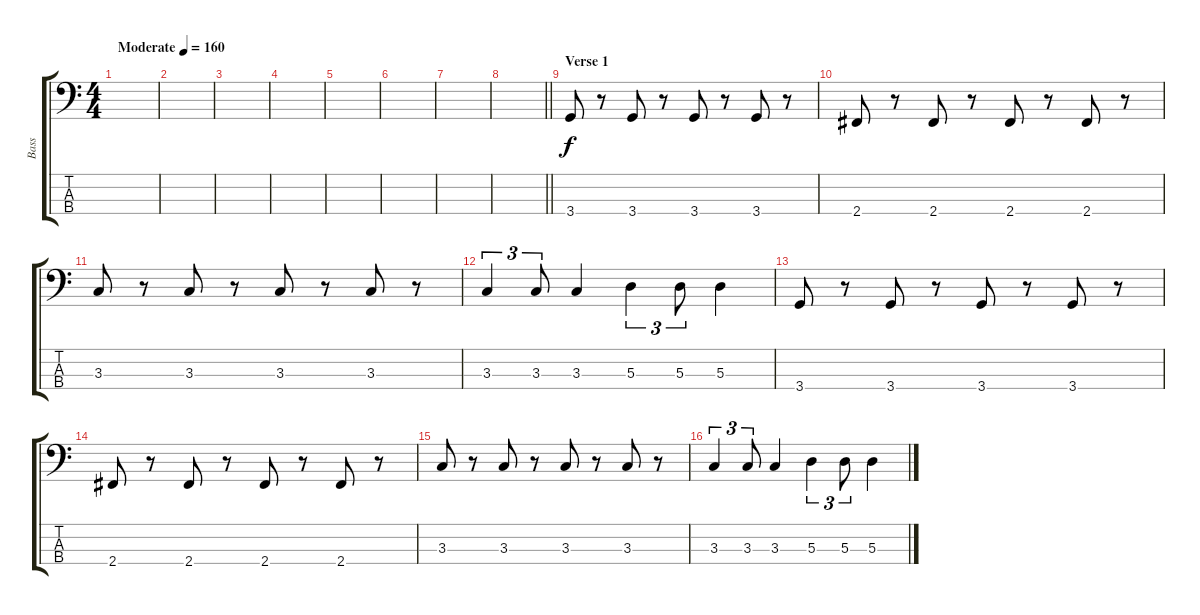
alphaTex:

\track ("Bass" "Bass") {instrument electricbassfinger}
\staff {score tabs}
\tuning (G2 D2 A1 E1) {hide}
\ts (4 4)
\tempo (160 "Moderate")
\clef f4
\ks c
|
|
|
|
|
|
|
\barLineRight lightlight
|
\section ("" "Verse 1")
3.4.8 r.8 3.4.8 r.8 3.4.8 r.8 3.4.8 r.8 |
2.4.8 r.8 2.4.8 r.8 2.4.8 r.8 2.4.8 r.8 |
3.3.8 r.8 3.3.8 r.8 3.3.8 r.8 3.3.8 r.8 |
3.3.4{tu (3 2)} 3.3.8{tu (3 2)} 3.3.4 5.3.4{tu (3 2)} 5.3.8{tu (3 2)} 5.3.4 |
3.4.8 r.8 3.4.8 r.8 3.4.8 r.8 3.4.8 r.8 |
2.4.8 r.8 2.4.8 r.8 2.4.8 r.8 2.4.8 r.8 |
3.3.8 r.8 3.3.8 r.8 3.3.8 r.8 3.3.8 r.8 |
3.3.4{tu (3 2)} 3.3.8{tu (3 2)} 3.3.4 5.3.4{tu (3 2)} 5.3.8{tu (3 2)} 5.3.4
